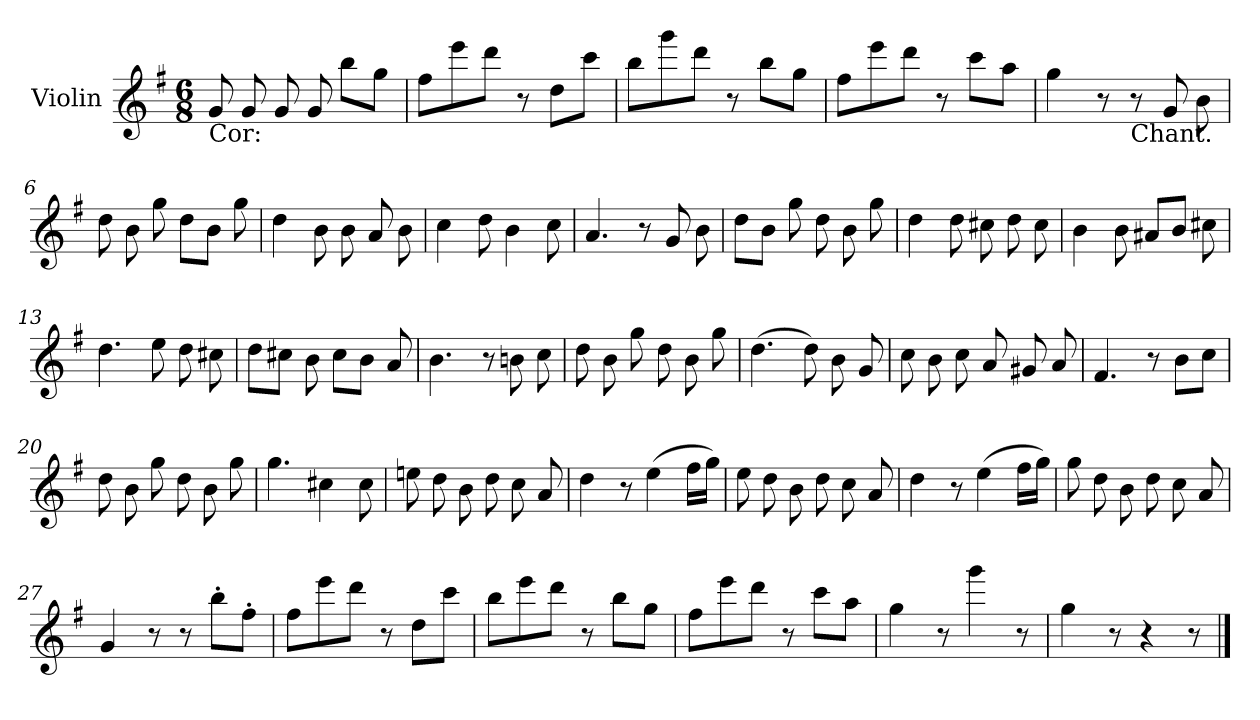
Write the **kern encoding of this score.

**kern	**dynam
*part1	*part1
*staff1	*staff1
*I"Violin	*
*I'Vln.	*
*clefG2	*
*k[f#]	*
*M6/8	*
=1	=1
!LO:TX:b:t=Cor&colon;	!
!	!LO:DY:a
8g/	Allegretto
8g/	.
8g/	.
8g/	.
8bbL	.
8ggJ	.
=2	=2
8ff#L	.
8eee	.
8dddJ	.
8r	.
8ddL	.
8cccJ	.
=3	=3
8bbL	.
8ggg	.
8dddJ	.
8r	.
8bbL	.
8ggJ	.
=4	=4
8ff#L	.
8eee	.
8dddJ	.
8r	.
8cccL	.
8aaJ	.
=5	=5
4gg\	.
8r	.
!LO:TX:b:t=Chant.	!
8r	.
8g/	.
8b\	.
!!LO:LB:g=z
=6	=6
8dd\	.
8b\	.
8gg\	.
8ddL	.
8bJ	.
8gg\	.
=7	=7
4dd\	.
8b\	.
8b\	.
8a/	.
8b\	.
=8	=8
4cc\	.
8dd\	.
4b\	.
8cc\	.
=9	=9
4.a/	.
8r	.
8g/	.
8b\	.
=10	=10
8ddL	.
8bJ	.
8gg\	.
8dd\	.
8b\	.
8gg\	.
=11	=11
4dd\	.
8dd\	.
8cc#X\	.
8dd\	.
8cc#\	.
!!LO:LB:g=z
=12	=12
4b\	.
8b\	.
8a#XL	.
8bJ	.
8cc#X\	.
=13	=13
4.dd\	.
8ee\	.
8dd\	.
8cc#\	.
=14	=14
8ddL	.
8cc#J	.
8b\	.
8cc#L	.
8bJ	.
8a/	.
=15	=15
4.b\	.
8r	.
8bn\	.
8cc\	.
=16	=16
8dd\	.
8b\	.
8gg\	.
8dd\	.
8b\	.
8gg\	.
=17	=17
(>4.dd\	.
8dd\)	.
8b\	.
8g/	.
!!LO:LB:g=z
=18	=18
8cc\	.
8b\	.
8cc\	.
8a/	.
8g#X/	.
8a/	.
=19	=19
4.f#/	.
8r	.
8bL	.
8ccJ	.
=20	=20
8dd\	.
8b\	.
8gg\	.
8dd\	.
8b\	.
8gg\	.
=21	=21
4.gg\	.
4cc#X\	.
8cc#\	.
=22	=22
8een\	.
8dd\	.
8b\	.
8dd\	.
8cc\	.
8a/	.
=23	=23
4dd\	.
8r	.
(>4ee\	.
16ff#LL	.
16ggJJ)	.
!!LO:LB:g=z
=24	=24
8ee\	.
8dd\	.
8b\	.
8dd\	.
8cc\	.
8a/	.
=25	=25
4dd\	.
8r	.
(>4ee\	.
16ff#LL	.
16ggJJ)	.
=26	=26
8gg\	.
8dd\	.
8b\	.
8dd\	.
8cc\	.
8a/	.
=27	=27
4g/	.
8r	.
8r	.
8bb'L	.
8ff#'J	.
=28	=28
8ff#L	.
8eee	.
8dddJ	.
8r	.
8ddL	.
8cccJ	.
!!LO:LB:g=z
=29	=29
8bbL	.
8eee	.
8dddJ	.
8r	.
8bbL	.
8ggJ	.
=30	=30
8ff#L	.
8eee	.
8dddJ	.
8r	.
8cccL	.
8aaJ	.
=31	=31
4gg\	.
8r	.
4ggg\	.
8r	.
=32	=32
4gg\	.
8r	.
4r	.
8r	.
==	==
*-	*-
